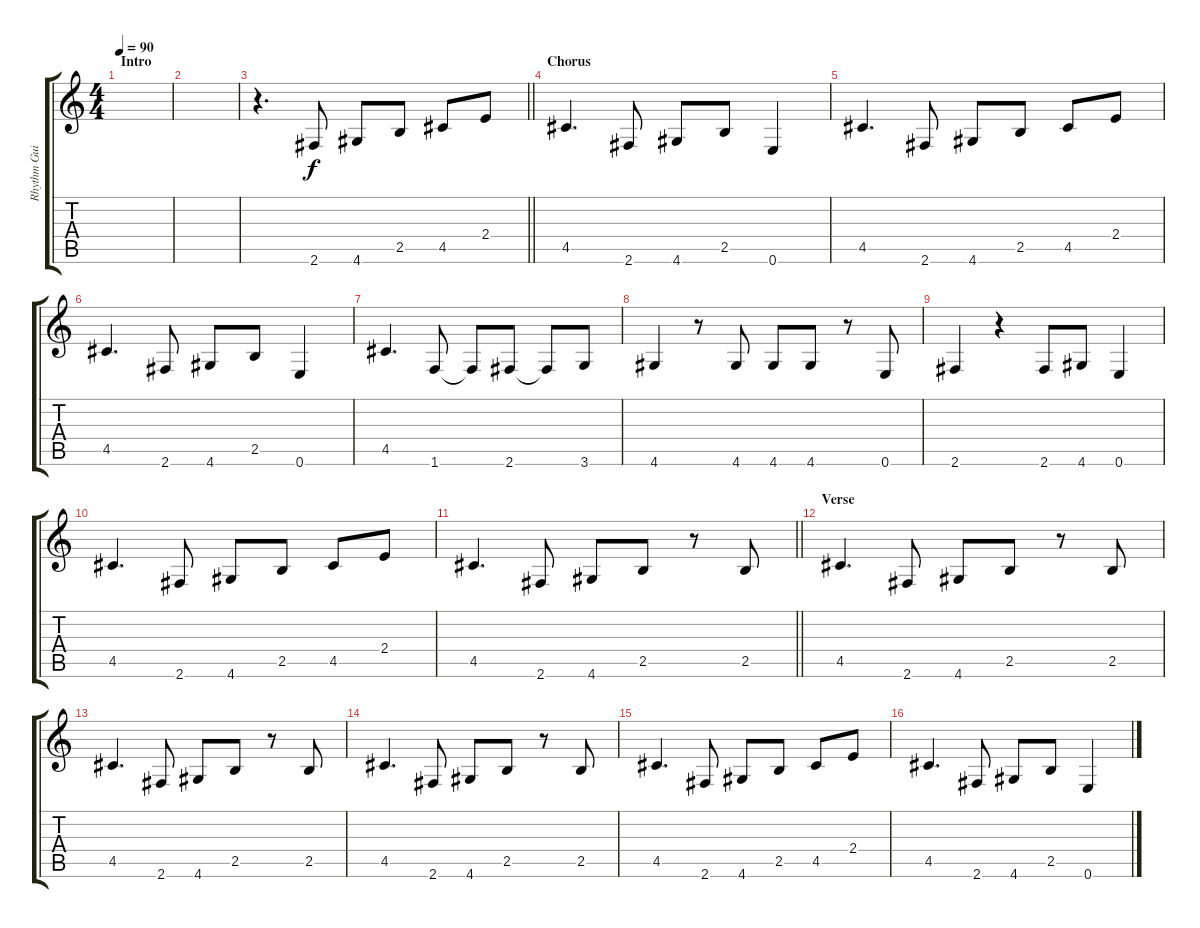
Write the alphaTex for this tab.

\track ("Rhythm Guitar" "Rhythm Gui") {instrument electricguitarjazz}
\staff {score tabs}
\tuning (E4 B3 G3 D3 A2 E2) {hide}
\ts (4 4)
\section ("" "Intro")
\tempo 90
\clef g2
\ks c
|
|
\barLineRight lightlight
r.4{d} 2.6.8 4.6.8 2.5.8 4.5.8 2.4.8 |
\section ("" "Chorus")
4.5.4{d} 2.6.8 4.6.8 2.5.8 0.6.4 |
4.5.4{d} 2.6.8 4.6.8 2.5.8 4.5.8 2.4.8 |
4.5.4{d} 2.6.8 4.6.8 2.5.8 0.6.4 |
4.5.4{d} 1.6.8 1.6{t}.8 2.6.8 2.6{t}.8 3.6.8 |
4.6.4 r.8 4.6.8 4.6.8 4.6.8 r.8 0.6.8 |
2.6.4 r.4 2.6.8 4.6.8 0.6.4 |
4.5.4{d} 2.6.8 4.6.8 2.5.8 4.5.8 2.4.8 |
\barLineRight lightlight
4.5.4{d} 2.6.8 4.6.8 2.5.8 r.8 2.5.8 |
\section ("" "Verse")
4.5.4{d} 2.6.8 4.6.8 2.5.8 r.8 2.5.8 |
4.5.4{d} 2.6.8 4.6.8 2.5.8 r.8 2.5.8 |
4.5.4{d} 2.6.8 4.6.8 2.5.8 r.8 2.5.8 |
4.5.4{d} 2.6.8 4.6.8 2.5.8 4.5.8 2.4.8 |
4.5.4{d} 2.6.8 4.6.8 2.5.8 0.6.4
